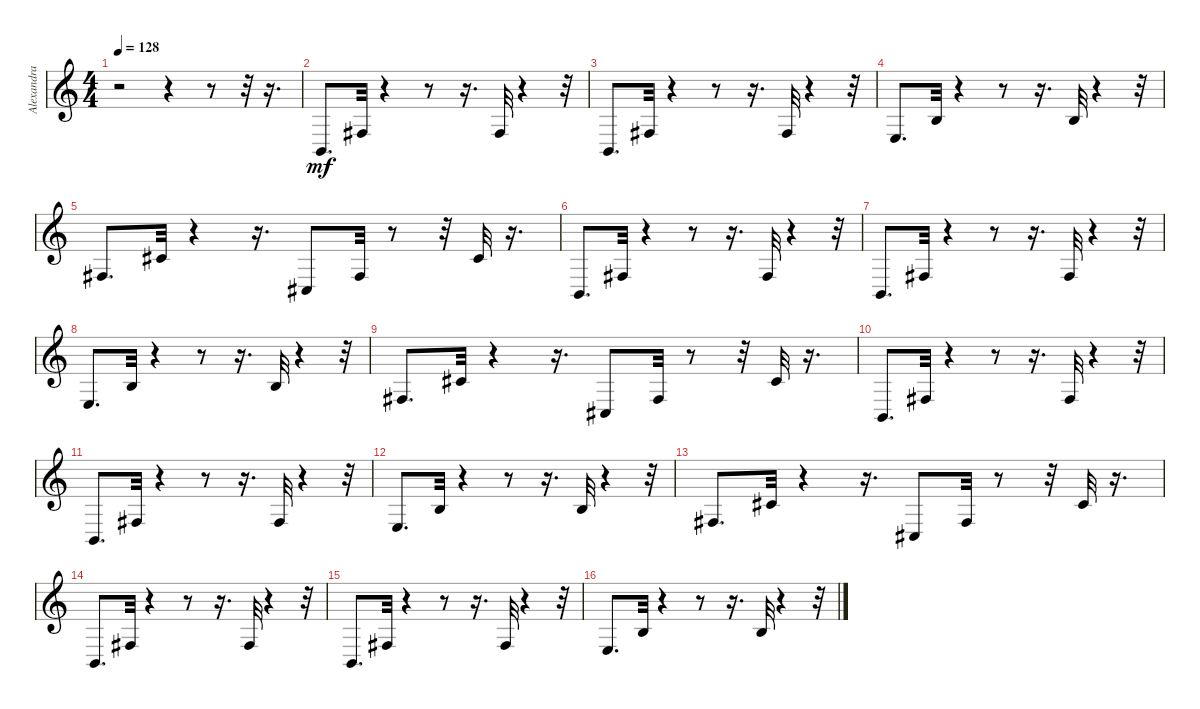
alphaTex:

\track ("Alexandra Stan - Mr Saxobeat" "Alexandra ") {instrument xylophone}
\staff {score}
\tuning (E4 B3 G3 D3 A2 E2 B1) {hide}
\ts (4 4)
\tempo 128
\clef g2
\ks c
r.2{dy mf} r.4 r.8 r.32 r.16{d} |
2.5.8{d} 4.4.32 r.4 r.8 r.16{d} 4.4.32 r.4 r.32 |
2.5.8{d} 4.4.32 r.4 r.8 r.16{d} 4.4.32 r.4 r.32 |
2.4.8{d} 0.2.32 r.4 r.8 r.16{d} 0.2.32 r.4 r.32 |
4.4.8{d} 2.2.32 r.4 r.16{d} 4.5.8 4.4.32 r.8 r.32 2.2.32 r.16{d} |
2.5.8{d} 4.4.32 r.4 r.8 r.16{d} 4.4.32 r.4 r.32 |
2.5.8{d} 4.4.32 r.4 r.8 r.16{d} 4.4.32 r.4 r.32 |
2.4.8{d} 0.2.32 r.4 r.8 r.16{d} 0.2.32 r.4 r.32 |
4.4.8{d} 2.2.32 r.4 r.16{d} 4.5.8 4.4.32 r.8 r.32 2.2.32 r.16{d} |
2.5.8{d} 4.4.32 r.4 r.8 r.16{d} 4.4.32 r.4 r.32 |
2.5.8{d} 4.4.32 r.4 r.8 r.16{d} 4.4.32 r.4 r.32 |
2.4.8{d} 0.2.32 r.4 r.8 r.16{d} 0.2.32 r.4 r.32 |
4.4.8{d} 2.2.32 r.4 r.16{d} 4.5.8 4.4.32 r.8 r.32 2.2.32 r.16{d} |
2.5.8{d} 4.4.32 r.4 r.8 r.16{d} 4.4.32 r.4 r.32 |
2.5.8{d} 4.4.32 r.4 r.8 r.16{d} 4.4.32 r.4 r.32 |
2.4.8{d} 0.2.32 r.4 r.8 r.16{d} 0.2.32 r.4 r.32
